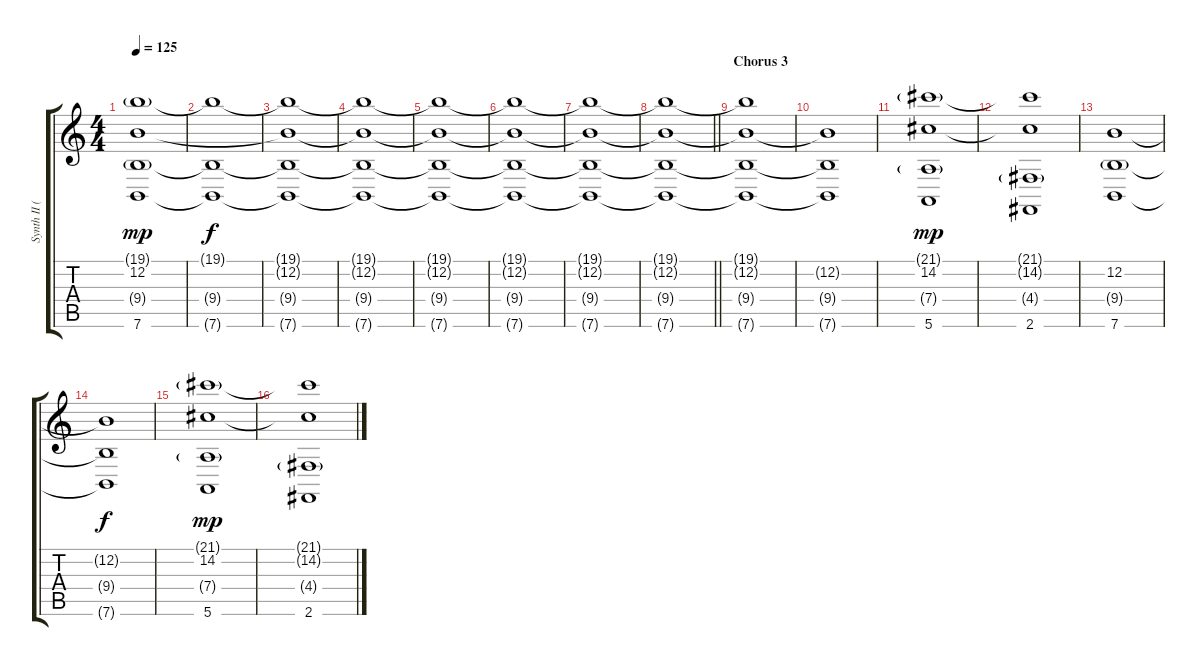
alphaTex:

\track ("Synth II (Strings)" "Synth II (") {instrument stringensemble2}
\staff {score tabs}
\tuning (E4 B3 G3 D3 A2 E2) {hide}
\ts (4 4)
\tempo 125
\clef g2
\ks c
(19.1{g} 12.2 9.4{g} 7.6).1{dy mp} |
(19.1{t} 9.4{t} 7.6{t}).1{dy f} |
(19.1{t} 12.2{t} 9.4{t} 7.6{t}).1 |
(19.1{t} 12.2{t} 9.4{t} 7.6{t}).1 |
(19.1{t} 12.2{t} 9.4{t} 7.6{t}).1 |
(19.1{t} 12.2{t} 9.4{t} 7.6{t}).1 |
(19.1{t} 12.2{t} 9.4{t} 7.6{t}).1 |
\barLineRight lightlight
(19.1{t} 12.2{t} 9.4{t} 7.6{t}).1 |
\section ("" "Chorus 3")
(19.1{t} 12.2{t} 9.4{t} 7.6{t}).1 |
(12.2{t} 9.4{t} 7.6{t}).1 |
(21.1{g} 14.2 7.4{g} 5.6).1{dy mp} |
(21.1{t} 14.2{t} 4.4{g} 2.6).1 |
(12.2 9.4{g} 7.6).1 |
(12.2{t} 9.4{t} 7.6{t}).1{dy f} |
(21.1{g} 14.2 7.4{g} 5.6).1{dy mp} |
(21.1{t} 14.2{t} 4.4{g} 2.6).1
